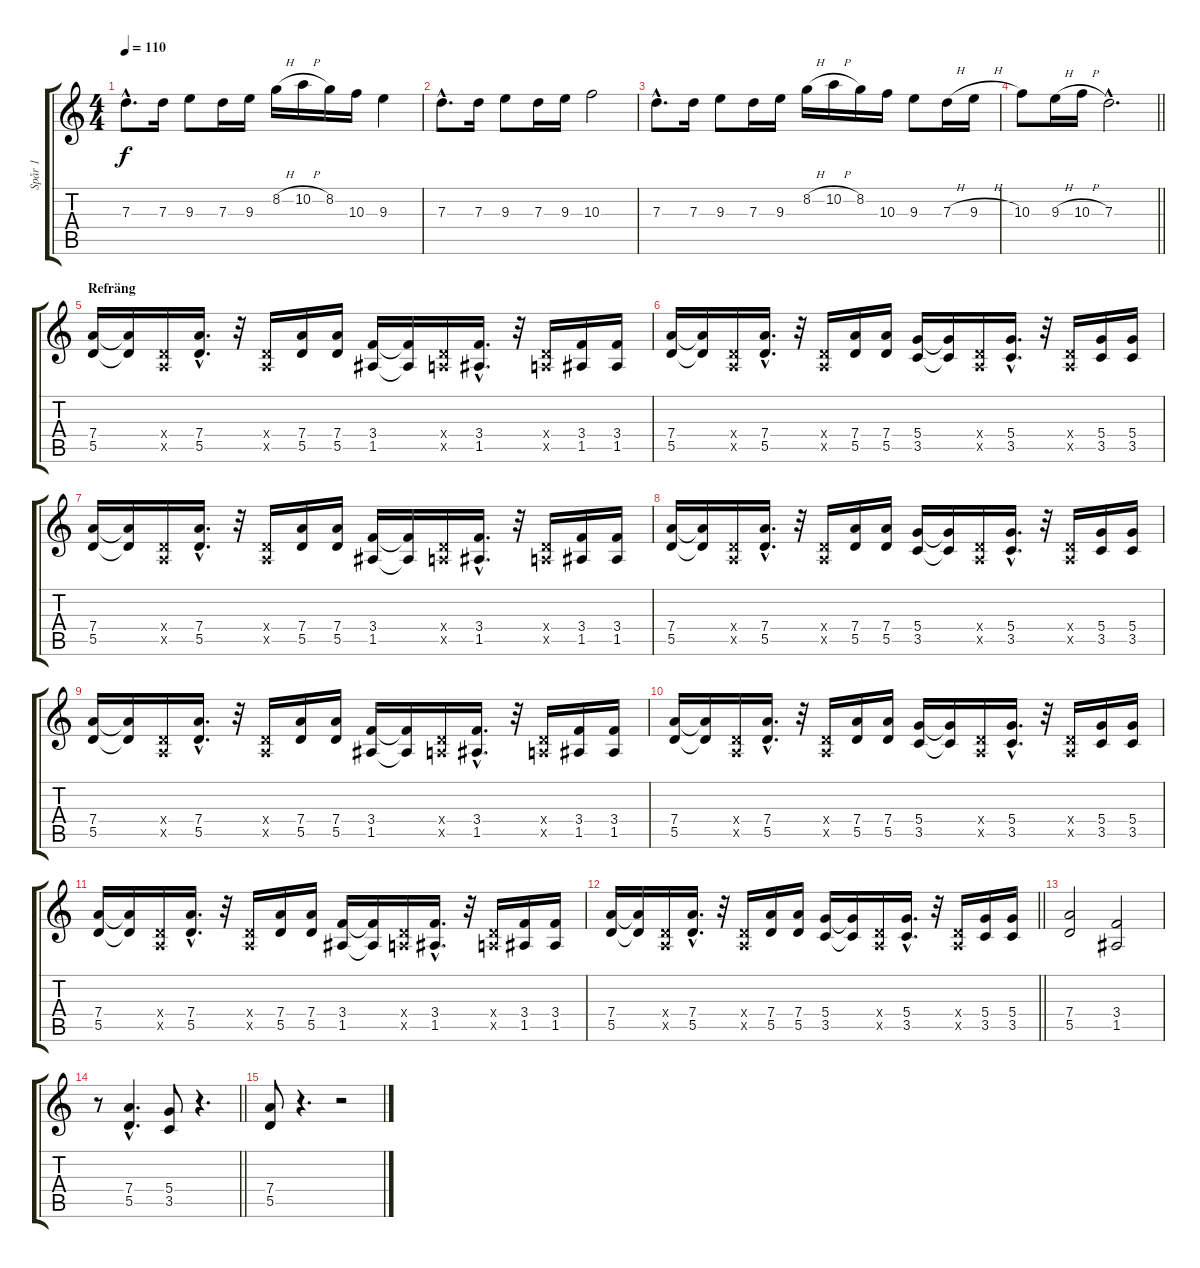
\track ("Spår 1" "Spår 1") {instrument distortionguitar}
\staff {score tabs}
\tuning (E4 B3 G3 D3 A2 E2) {hide}
\ts (4 4)
\tempo 110
\clef g2
\ks c
7.3{hac}.8{d dy f} 7.3.16 9.3.8 7.3.16 9.3.16 8.2{h}.16 10.2{h}.16 8.2.16 10.3.16 9.3.4 |
7.3{hac}.8{d} 7.3.16 9.3.8 7.3.16 9.3.16 10.3.2 |
7.3{hac}.8{d} 7.3.16 9.3.8 7.3.16 9.3.16 8.2{h}.16 10.2{h}.16 8.2.16 10.3.16 9.3.8 7.3{h}.16 9.3{h}.16 |
\barLineRight lightlight
10.3.8 9.3{h}.16 10.3{h}.16 7.3{hac}.2{d} |
\section ("" "Refräng")
(7.4 5.5).16 (7.4{t} 5.5{t}).16 (0.4{x} 0.5{x}).16 (7.4{hac} 5.5{hac}).16{d} r.32 (0.4{x} 0.5{x}).16 (7.4 5.5).16 (7.4 5.5).16 (3.4 1.5).16 (3.4{t} 1.5{t}).16 (0.4{x} 0.5{x}).16 (3.4{hac} 1.5{hac}).16{d} r.32 (0.4{x} 0.5{x}).16 (3.4 1.5).16 (3.4 1.5).16 |
(7.4 5.5).16 (7.4{t} 5.5{t}).16 (0.4{x} 0.5{x}).16 (7.4{hac} 5.5{hac}).16{d} r.32 (0.4{x} 0.5{x}).16 (7.4 5.5).16 (7.4 5.5).16 (5.4 3.5).16 (5.4{t} 3.5{t}).16 (0.4{x} 0.5{x}).16 (5.4{hac} 3.5{hac}).16{d} r.32 (0.4{x} 0.5{x}).16 (5.4 3.5).16 (5.4 3.5).16 |
(7.4 5.5).16 (7.4{t} 5.5{t}).16 (0.4{x} 0.5{x}).16 (7.4{hac} 5.5{hac}).16{d} r.32 (0.4{x} 0.5{x}).16 (7.4 5.5).16 (7.4 5.5).16 (3.4 1.5).16 (3.4{t} 1.5{t}).16 (0.4{x} 0.5{x}).16 (3.4{hac} 1.5{hac}).16{d} r.32 (0.4{x} 0.5{x}).16 (3.4 1.5).16 (3.4 1.5).16 |
(7.4 5.5).16 (7.4{t} 5.5{t}).16 (0.4{x} 0.5{x}).16 (7.4{hac} 5.5{hac}).16{d} r.32 (0.4{x} 0.5{x}).16 (7.4 5.5).16 (7.4 5.5).16 (5.4 3.5).16 (5.4{t} 3.5{t}).16 (0.4{x} 0.5{x}).16 (5.4{hac} 3.5{hac}).16{d} r.32 (0.4{x} 0.5{x}).16 (5.4 3.5).16 (5.4 3.5).16 |
(7.4 5.5).16 (7.4{t} 5.5{t}).16 (0.4{x} 0.5{x}).16 (7.4{hac} 5.5{hac}).16{d} r.32 (0.4{x} 0.5{x}).16 (7.4 5.5).16 (7.4 5.5).16 (3.4 1.5).16 (3.4{t} 1.5{t}).16 (0.4{x} 0.5{x}).16 (3.4{hac} 1.5{hac}).16{d} r.32 (0.4{x} 0.5{x}).16 (3.4 1.5).16 (3.4 1.5).16 |
(7.4 5.5).16 (7.4{t} 5.5{t}).16 (0.4{x} 0.5{x}).16 (7.4{hac} 5.5{hac}).16{d} r.32 (0.4{x} 0.5{x}).16 (7.4 5.5).16 (7.4 5.5).16 (5.4 3.5).16 (5.4{t} 3.5{t}).16 (0.4{x} 0.5{x}).16 (5.4{hac} 3.5{hac}).16{d} r.32 (0.4{x} 0.5{x}).16 (5.4 3.5).16 (5.4 3.5).16 |
(7.4 5.5).16 (7.4{t} 5.5{t}).16 (0.4{x} 0.5{x}).16 (7.4{hac} 5.5{hac}).16{d} r.32 (0.4{x} 0.5{x}).16 (7.4 5.5).16 (7.4 5.5).16 (3.4 1.5).16 (3.4{t} 1.5{t}).16 (0.4{x} 0.5{x}).16 (3.4{hac} 1.5{hac}).16{d} r.32 (0.4{x} 0.5{x}).16 (3.4 1.5).16 (3.4 1.5).16 |
\barLineRight lightlight
(7.4 5.5).16 (7.4{t} 5.5{t}).16 (0.4{x} 0.5{x}).16 (7.4{hac} 5.5{hac}).16{d} r.32 (0.4{x} 0.5{x}).16 (7.4 5.5).16 (7.4 5.5).16 (5.4 3.5).16 (5.4{t} 3.5{t}).16 (0.4{x} 0.5{x}).16 (5.4{hac} 3.5{hac}).16{d} r.32 (0.4{x} 0.5{x}).16 (5.4 3.5).16 (5.4 3.5).16 |
(7.4 5.5).2 (3.4 1.5).2 |
\barLineRight lightlight
r.8 (7.4{hac} 5.5{hac}).4{d} (5.4 3.5).8 r.4{d} |
(7.4 5.5).8 r.4{d} r.2
